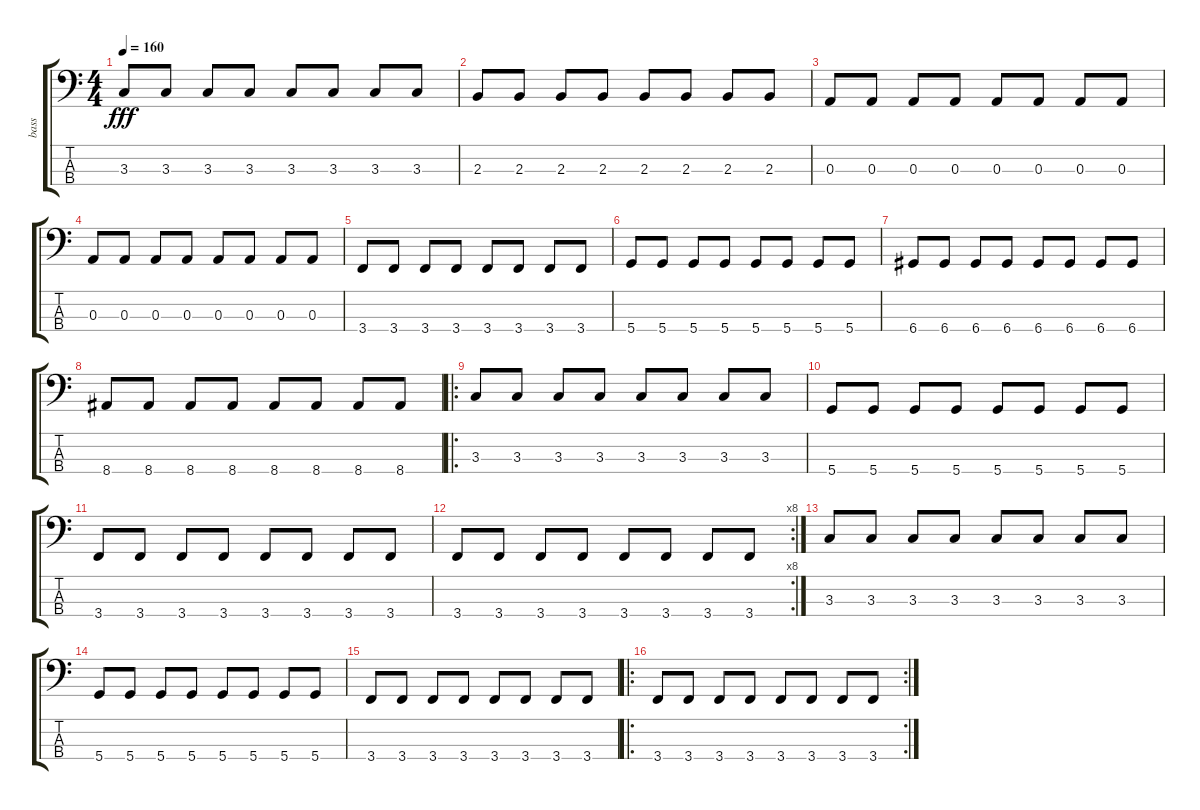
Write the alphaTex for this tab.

\track ("bass" "bass") {instrument electricbasspick}
\staff {score tabs}
\tuning (G2 D2 A1 D1) {hide}
\ts (4 4)
\tempo 160
\clef f4
\ks c
3.3.8{dy fff} 3.3.8 3.3.8 3.3.8 3.3.8 3.3.8 3.3.8 3.3.8 |
2.3.8 2.3.8 2.3.8 2.3.8 2.3.8 2.3.8 2.3.8 2.3.8 |
0.3.8 0.3.8 0.3.8 0.3.8 0.3.8 0.3.8 0.3.8 0.3.8 |
0.3.8 0.3.8 0.3.8 0.3.8 0.3.8 0.3.8 0.3.8 0.3.8 |
3.4.8 3.4.8 3.4.8 3.4.8 3.4.8 3.4.8 3.4.8 3.4.8 |
5.4.8 5.4.8 5.4.8 5.4.8 5.4.8 5.4.8 5.4.8 5.4.8 |
6.4.8 6.4.8 6.4.8 6.4.8 6.4.8 6.4.8 6.4.8 6.4.8 |
8.4.8 8.4.8 8.4.8 8.4.8 8.4.8 8.4.8 8.4.8 8.4.8 |
\ro
3.3.8 3.3.8 3.3.8 3.3.8 3.3.8 3.3.8 3.3.8 3.3.8 |
5.4.8 5.4.8 5.4.8 5.4.8 5.4.8 5.4.8 5.4.8 5.4.8 |
3.4.8 3.4.8 3.4.8 3.4.8 3.4.8 3.4.8 3.4.8 3.4.8 |
\rc 8
3.4.8 3.4.8 3.4.8 3.4.8 3.4.8 3.4.8 3.4.8 3.4.8 |
3.3.8 3.3.8 3.3.8 3.3.8 3.3.8 3.3.8 3.3.8 3.3.8 |
5.4.8 5.4.8 5.4.8 5.4.8 5.4.8 5.4.8 5.4.8 5.4.8 |
3.4.8 3.4.8 3.4.8 3.4.8 3.4.8 3.4.8 3.4.8 3.4.8 |
\ro
\rc 2
3.4.8 3.4.8 3.4.8 3.4.8 3.4.8 3.4.8 3.4.8 3.4.8
